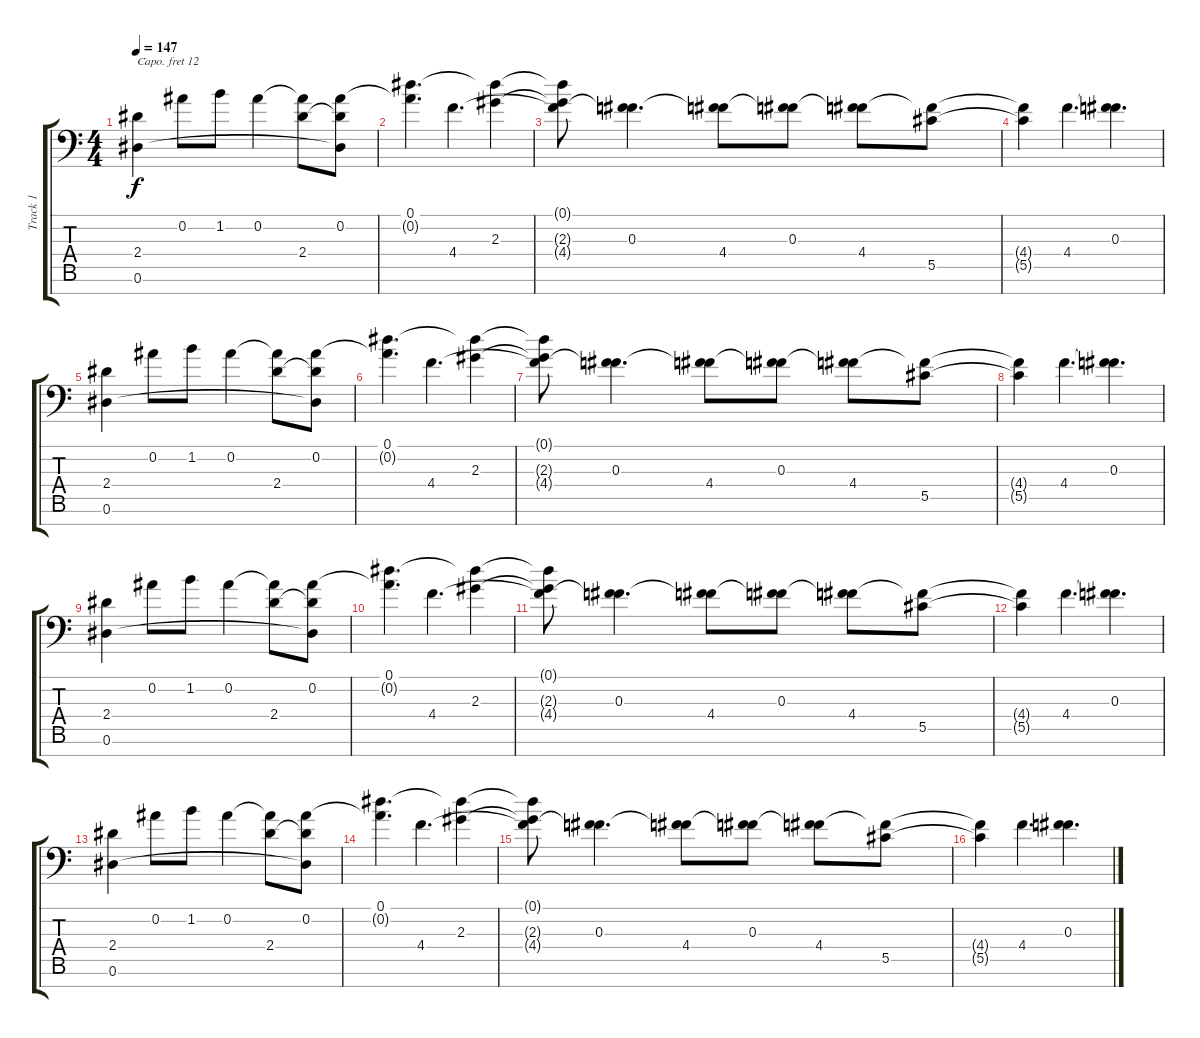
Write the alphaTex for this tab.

\track ("Track 1" "Track 1") {instrument shamisen}
\staff {score tabs}
\capo 12
\tuning (Eb4 Bb3 Gb3 Db3 Ab2 Eb2 Bb1) {hide}
\ts (4 4)
\tempo 147
\clef f4
\ks c
(2.4 0.6).4{dy f} 0.2.8 1.2.8 0.2.4 (0.2{t} 2.4).8 (0.2 2.4{t} 0.6{t}).8 |
(0.1 0.2{t}).4{d} 4.4.4{d} (0.1{t} 2.3).4 |
(0.1{t} 2.3{t} 4.4{t}).8 (0.3 4.4{t}).4{d} (0.3{t} 4.4).8 (0.3 4.4{t}).8 (0.3{t} 4.4).8 (4.4{t} 5.5).8 |
(4.4{t} 5.5{t}).4 4.4.4{d} (0.3 4.4{t}).4{d} |
(2.4 0.6).4 0.2.8 1.2.8 0.2.4 (0.2{t} 2.4).8 (0.2 2.4{t} 0.6{t}).8 |
(0.1 0.2{t}).4{d} 4.4.4{d} (0.1{t} 2.3).4 |
(0.1{t} 2.3{t} 4.4{t}).8 (0.3 4.4{t}).4{d} (0.3{t} 4.4).8 (0.3 4.4{t}).8 (0.3{t} 4.4).8 (4.4{t} 5.5).8 |
(4.4{t} 5.5{t}).4 4.4.4{d} (0.3 4.4{t}).4{d} |
(2.4 0.6).4 0.2.8 1.2.8 0.2.4 (0.2{t} 2.4).8 (0.2 2.4{t} 0.6{t}).8 |
(0.1 0.2{t}).4{d} 4.4.4{d} (0.1{t} 2.3).4 |
(0.1{t} 2.3{t} 4.4{t}).8 (0.3 4.4{t}).4{d} (0.3{t} 4.4).8 (0.3 4.4{t}).8 (0.3{t} 4.4).8 (4.4{t} 5.5).8 |
(4.4{t} 5.5{t}).4 4.4.4{d} (0.3 4.4{t}).4{d} |
(2.4 0.6).4 0.2.8 1.2.8 0.2.4 (0.2{t} 2.4).8 (0.2 2.4{t} 0.6{t}).8 |
(0.1 0.2{t}).4{d} 4.4.4{d} (0.1{t} 2.3).4 |
(0.1{t} 2.3{t} 4.4{t}).8 (0.3 4.4{t}).4{d} (0.3{t} 4.4).8 (0.3 4.4{t}).8 (0.3{t} 4.4).8 (4.4{t} 5.5).8 |
(4.4{t} 5.5{t}).4 4.4.4{d} (0.3 4.4{t}).4{d}
